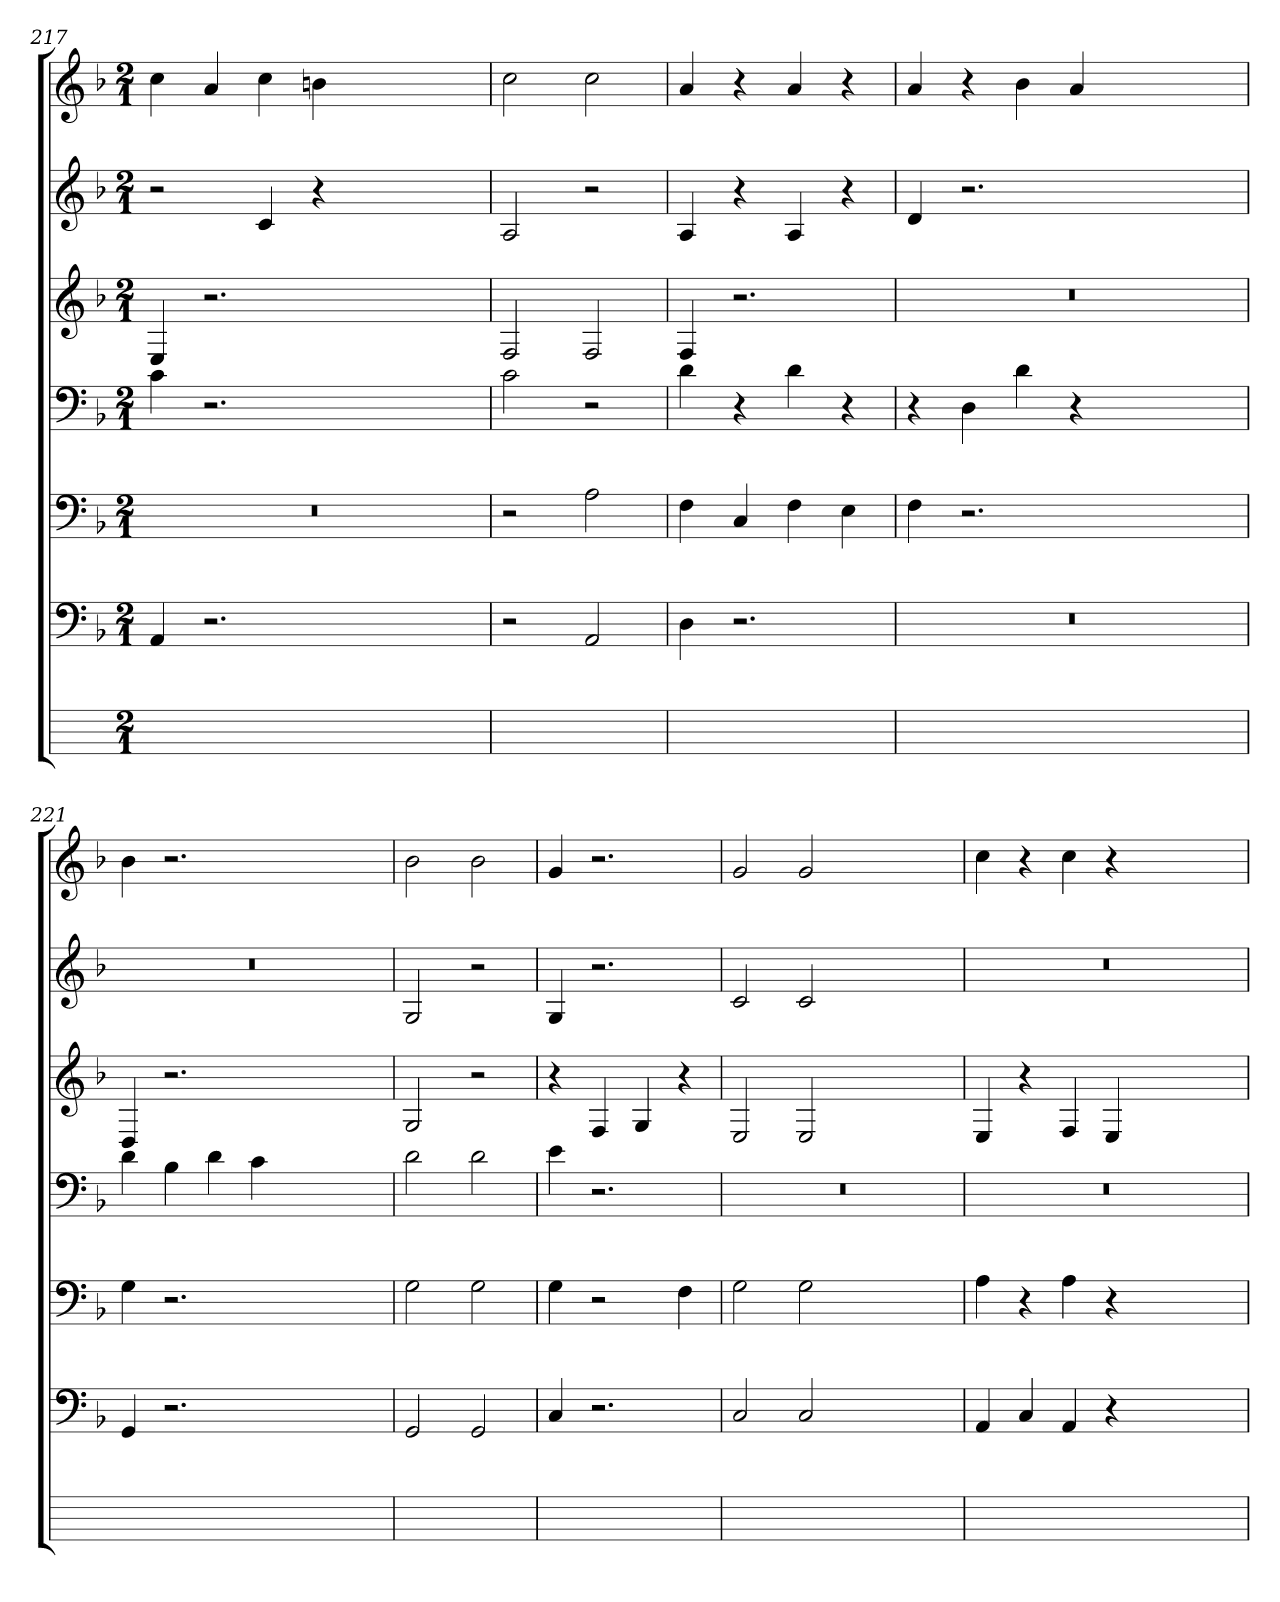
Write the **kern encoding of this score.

**kern	**kern	**kern	**kern	**kern	**kern	**kern
*part7	*part6	*part5	*part4	*part3	*part2	*part1
*staff7	*staff6	*staff5	*staff4	*staff3	*staff2	*staff1
*	*clefF4	*clefF4	*clefF4	*clefG2	*clefG2	*clefG2
*	*k[b-]	*k[b-]	*k[b-]	*k[b-]	*k[b-]	*k[b-]
*	*F:	*F:	*F:	*F:	*F:	*F:
*M2/1	*M2/1	*M2/1	*M2/1	*M2/1	*M2/1	*M2/1
=217	=217	=217	=217	=217	=217	=217
0ryy	4AA	0r	4ci	4E	2r	4cc
.	2.r	.	2.r	2.r	.	4aj
.	.	.	.	.	4c	4cci
.	.	.	.	.	4r	4bnj
.	1ryy	.	1ryy	1ryy	1ryy	1ryy
=218	=218	=218	=218	=218	=218	=218
1ryy	2r	2r	2c	2F	2A	2cci
.	2AAi	2Ai	2r	2Fi	2r	2cc
=219	=219	=219	=219	=219	=219	=219
1ryy	4D	4F	4d	4F	4A	4a
.	2.r	4Cj	4r	2.r	4r	4r
.	.	4Fi	4di	.	4Ai	4ai
.	.	4Ej	4r	.	4r	4r
=220	=220	=220	=220	=220	=220	=220
0ryy	0r	4Fi	4r	0r	4d	4a
.	.	2.r	4Dj	.	2.r	4r
.	.	.	4d	.	.	4b-Z
.	.	.	4r	.	.	4aj
.	.	1ryy	1ryy	.	1ryy	1ryy
=221	=221	=221	=221	=221	=221	=221
0ryy	4GG	4G	4d	4D	0r	4b-
.	2.r	2.r	4B-j	2.r	.	2.r
.	.	.	4dj	.	.	.
.	.	.	4cj	.	.	.
.	1ryy	1ryy	1ryy	1ryy	.	1ryy
=222	=222	=222	=222	=222	=222	=222
1ryy	2GG	2G	2d	2G	2G	2b-
.	2GGi	2Gi	2di	2r	2r	2b-i
=223	=223	=223	=223	=223	=223	=223
1ryy	4C	4G	4e	4r	4G	4g
.	2.r	2r	2.r	4Fj	2.r	2.r
.	.	.	.	4G	.	.
.	.	4FZ	.	4r	.	.
=224	=224	=224	=224	=224	=224	=224
0ryy	2Ci	2G	0r	2E	2c	2g
.	2C	2G	.	2Ei	2ci	2gi
.	1ryy	1ryy	.	1ryy	1ryy	1ryy
=225	=225	=225	=225	=225	=225	=225
0ryy	4AA	4A	0r	4E	0r	4cc
.	4Cj	4r	.	4r	.	4r
.	4AAi	4Ai	.	4FZ	.	4cci
.	4r	4r	.	4Ej	.	4r
.	1ryy	1ryy	.	1ryy	.	1ryy
=	=	=	=	=	=	=
*-	*-	*-	*-	*-	*-	*-
